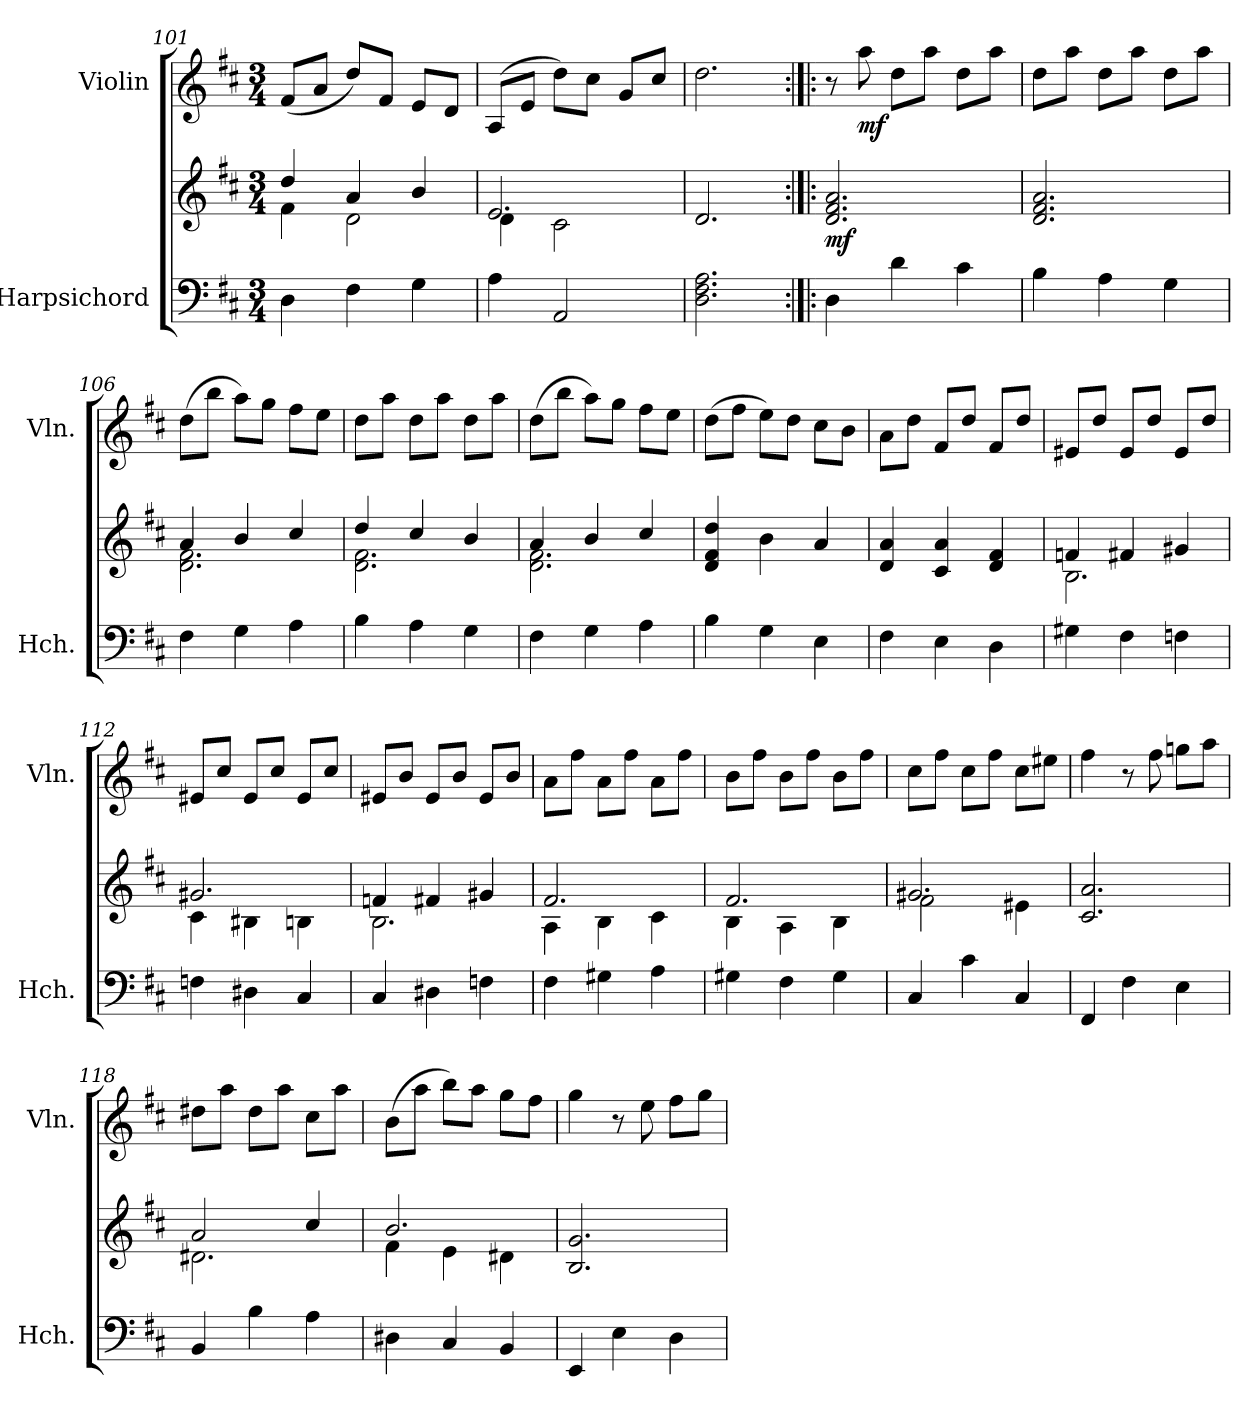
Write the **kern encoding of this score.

**kern	**kern	**dynam	**kern	**dynam
*part2	*part2	*part2	*part1	*part1
*staff3	*staff2	*staff2/3	*staff1	*staff1
*I"Harpsichord	*	*	*I"Violin	*
*I'Hch.	*	*	*I'Vln.	*
*clefF4	*clefG2	*	*clefG2	*
*k[f#c#]	*k[f#c#]	*	*k[f#c#]	*
*M3/4	*M3/4	*	*M3/4	*
=101	=101	=101	=101	=101
*	*^	*	*	*
4D\	4dd/	4f#\	.	(<8f#/L	.
.	.	.	.	8a/J	.
4F#\	4a/	2d\	.	8dd/L)	.
.	.	.	.	8f#/J	.
4G\	4b/	.	.	8e/L	.
.	.	.	.	8d/J	.
=102	=102	=102	=102	=102	=102
4A\	2.e/	4d\	.	(>8A/L	.
.	.	.	.	8e/J	.
2AA/	.	2c#\	.	8dd\L)	.
.	.	.	.	8cc#\J	.
.	.	.	.	8g/L	.
.	.	.	.	8cc#/J	.
*	*v	*v	*	*	*
=103	=103	=103	=103	=103
2.D\ 2.F#\ 2.A\	2.d/	.	2.dd\	.
!!LO:LB:g=z
=104:|!|:	=104:|!|:	=104:|!|:	=104:|!|:	=104:|!|:
!	!	!LO:DY:b	!	!
4D\	2.d/ 2.f#/ 2.a/	mf	8r	.
!	!	!	!	!LO:DY:b
.	.	.	8aa\	mf
4d\	.	.	8dd\L	.
.	.	.	8aa\J	.
4c#\	.	.	8dd\L	.
.	.	.	8aa\J	.
=105	=105	=105	=105	=105
4B\	2.d/ 2.f#/ 2.a/	.	8dd\L	.
.	.	.	8aa\J	.
4A\	.	.	8dd\L	.
.	.	.	8aa\J	.
4G\	.	.	8dd\L	.
.	.	.	8aa\J	.
=106	=106	=106	=106	=106
*	*^	*	*	*
4F#\	4a/	2.d\ 2.f#\	.	(>8dd\L	.
.	.	.	.	8bb\J	.
4G\	4b/	.	.	8aa\L)	.
.	.	.	.	8gg\J	.
4A\	4cc#/	.	.	8ff#\L	.
.	.	.	.	8ee\J	.
=107	=107	=107	=107	=107	=107
4B\	4dd/	2.d\ 2.f#\	.	8dd\L	.
.	.	.	.	8aa\J	.
4A\	4cc#/	.	.	8dd\L	.
.	.	.	.	8aa\J	.
4G\	4b/	.	.	8dd\L	.
.	.	.	.	8aa\J	.
=108	=108	=108	=108	=108	=108
4F#\	4a/	2.d\ 2.f#\	.	(>8dd\L	.
.	.	.	.	8bb\J	.
4G\	4b/	.	.	8aa\L)	.
.	.	.	.	8gg\J	.
4A\	4cc#/	.	.	8ff#\L	.
.	.	.	.	8ee\J	.
*	*v	*v	*	*	*
=109	=109	=109	=109	=109
4B\	4d/ 4f#/ 4dd/	.	(>8dd\L	.
.	.	.	8ff#\J	.
4G\	4b\	.	8ee\L)	.
.	.	.	8dd\J	.
4E\	4a/	.	8cc#\L	.
.	.	.	8b\J	.
=110	=110	=110	=110	=110
4F#\	4d/ 4a/	.	8a\L	.
.	.	.	8dd\J	.
4E\	4c#/ 4a/	.	8f#/L	.
.	.	.	8dd/J	.
4D\	4d/ 4f#/	.	8f#/L	.
.	.	.	8dd/J	.
!!LO:PB:g=z
=111	=111	=111	=111	=111
*	*^	*	*	*
4G#X\	4fn/	2.B\	.	8e#X/L	.
.	.	.	.	8dd/J	.
4F#\	4f#X/	.	.	8e#/L	.
.	.	.	.	8dd/J	.
4Fn\	4g#X/	.	.	8e#/L	.
.	.	.	.	8dd/J	.
=112	=112	=112	=112	=112	=112
4Fn\	2.g#X/	4c#\	.	8e#X/L	.
.	.	.	.	8cc#/J	.
4D#X\	.	4B#X\	.	8e#/L	.
.	.	.	.	8cc#/J	.
4C#/	.	4Bn\	.	8e#/L	.
.	.	.	.	8cc#/J	.
=113	=113	=113	=113	=113	=113
4C#/	4fn/	2.B\	.	8e#X/L	.
.	.	.	.	8b/J	.
4D#X\	4f#X/	.	.	8e#/L	.
.	.	.	.	8b/J	.
4Fn\	4g#X/	.	.	8e#/L	.
.	.	.	.	8b/J	.
=114	=114	=114	=114	=114	=114
4F#\	2.f#/	4A\	.	8a\L	.
.	.	.	.	8ff#\J	.
4G#X\	.	4B\	.	8a\L	.
.	.	.	.	8ff#\J	.
4A\	.	4c#\	.	8a\L	.
.	.	.	.	8ff#\J	.
=115	=115	=115	=115	=115	=115
4G#X\	2.f#/	4B\	.	8b\L	.
.	.	.	.	8ff#\J	.
4F#\	.	4A\	.	8b\L	.
.	.	.	.	8ff#\J	.
4G#\	.	4B\	.	8b\L	.
.	.	.	.	8ff#\J	.
=116	=116	=116	=116	=116	=116
4C#/	2.g#X/	2f#\	.	8cc#\L	.
.	.	.	.	8ff#\J	.
4c#\	.	.	.	8cc#\L	.
.	.	.	.	8ff#\J	.
4C#/	.	4e#X\	.	8cc#\L	.
.	.	.	.	8ee#X\J	.
*	*v	*v	*	*	*
!!LO:LB:g=z
=117	=117	=117	=117	=117
4FF#/	2.c#/ 2.a/	.	4ff#\	.
4F#\	.	.	8r	.
.	.	.	8ff#\	.
4E\	.	.	8ggni\L	.
.	.	.	8aa\J	.
=118	=118	=118	=118	=118
*	*^	*	*	*
4BB/	2a/	2.d#X\	.	8dd#X\L	.
.	.	.	.	8aa\J	.
4B\	.	.	.	8dd#\L	.
.	.	.	.	8aa\J	.
4A\	4cc#/	.	.	8cc#\L	.
.	.	.	.	8aa\J	.
=119	=119	=119	=119	=119	=119
4D#X\	2.b/	4f#\	.	(>8b\L	.
.	.	.	.	8aa\J	.
4C#/	.	4e\	.	8bb\L)	.
.	.	.	.	8aa\J	.
4BB/	.	4d#X\	.	8gg\L	.
.	.	.	.	8ff#\J	.
*	*v	*v	*	*	*
=120	=120	=120	=120	=120
4EE/	2.B/ 2.g/	.	4gg\	.
4E\	.	.	8r	.
.	.	.	8ee\	.
4D\	.	.	8ff#\L	.
.	.	.	8gg\J	.
=	=	=	=	=
*-	*-	*-	*-	*-
